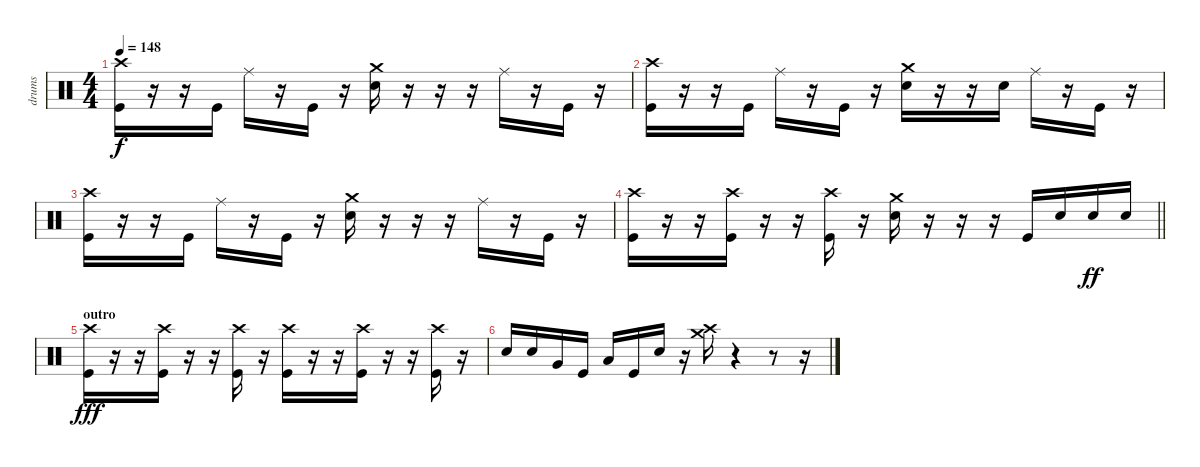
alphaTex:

\track ("drums" "drums") {instrument percussion}
\staff {score}
\articulation defaults
\ts (4 4)
\tempo 148
\clef neutral
\ks c
("Crash high (hit)" "Kick (hit)").16{dy f} r.16 r.16 "Kick (hit)".16 "Ride (middle)".16 r.16 "Kick (hit)".16 r.16 ("Crash medium (hit)" "Snare (hit) 2").16 r.16 r.16 r.16 "Ride (middle)".16 r.16 "Kick (hit)".16 r.16 |
("Crash high (hit)" "Kick (hit)").16 r.16 r.16 "Kick (hit)".16 "Ride (middle)".16 r.16 "Kick (hit)".16 r.16 ("Crash medium (hit)" "Snare (hit) 2").16 r.16 r.16 "Snare (hit) 2".16 "Ride (middle)".16 r.16 "Kick (hit)".16 r.16 |
("Crash high (hit)" "Kick (hit)").16 r.16 r.16 "Kick (hit)".16 "Ride (middle)".16 r.16 "Kick (hit)".16 r.16 ("Crash medium (hit)" "Snare (hit) 2").16 r.16 r.16 r.16 "Ride (middle)".16 r.16 "Kick (hit)".16 r.16 |
\barLineRight lightlight
("Crash high (hit)" "Kick (hit)").16 r.16 r.16 ("Crash high (hit)" "Kick (hit)").16 r.16 r.16 ("Crash high (hit)" "Kick (hit)").16 r.16 ("Crash medium (hit)" "Snare (hit) 2").16 r.16 r.16 r.16 "Kick (hit)".16 "Snare (hit) 2".16 "Snare (hit) 2".16{dy ff} "Snare (hit) 2".16 |
\section ("" "outro")
("Crash high (hit)" "Kick (hit)").16{dy fff} r.16 r.16 ("Crash high (hit)" "Kick (hit)").16 r.16 r.16 ("Crash high (hit)" "Kick (hit)").16 r.16 ("Crash high (hit)" "Kick (hit)").16 r.16 r.16 ("Crash high (hit)" "Kick (hit)").16 r.16 r.16 ("Crash high (hit)" "Kick (hit)").16 r.16 |
"Snare (hit) 2".16 "Snare (hit) 2".16 "Very Low Tom (hit)".16 "Kick (hit)".16 "Low Floor Tom (hit)".16 "Kick (hit)".16 "Snare (hit) 2".16 r.16 ("Crash high (hit)" "Crash medium (hit)").16 r.4 r.8 r.16
